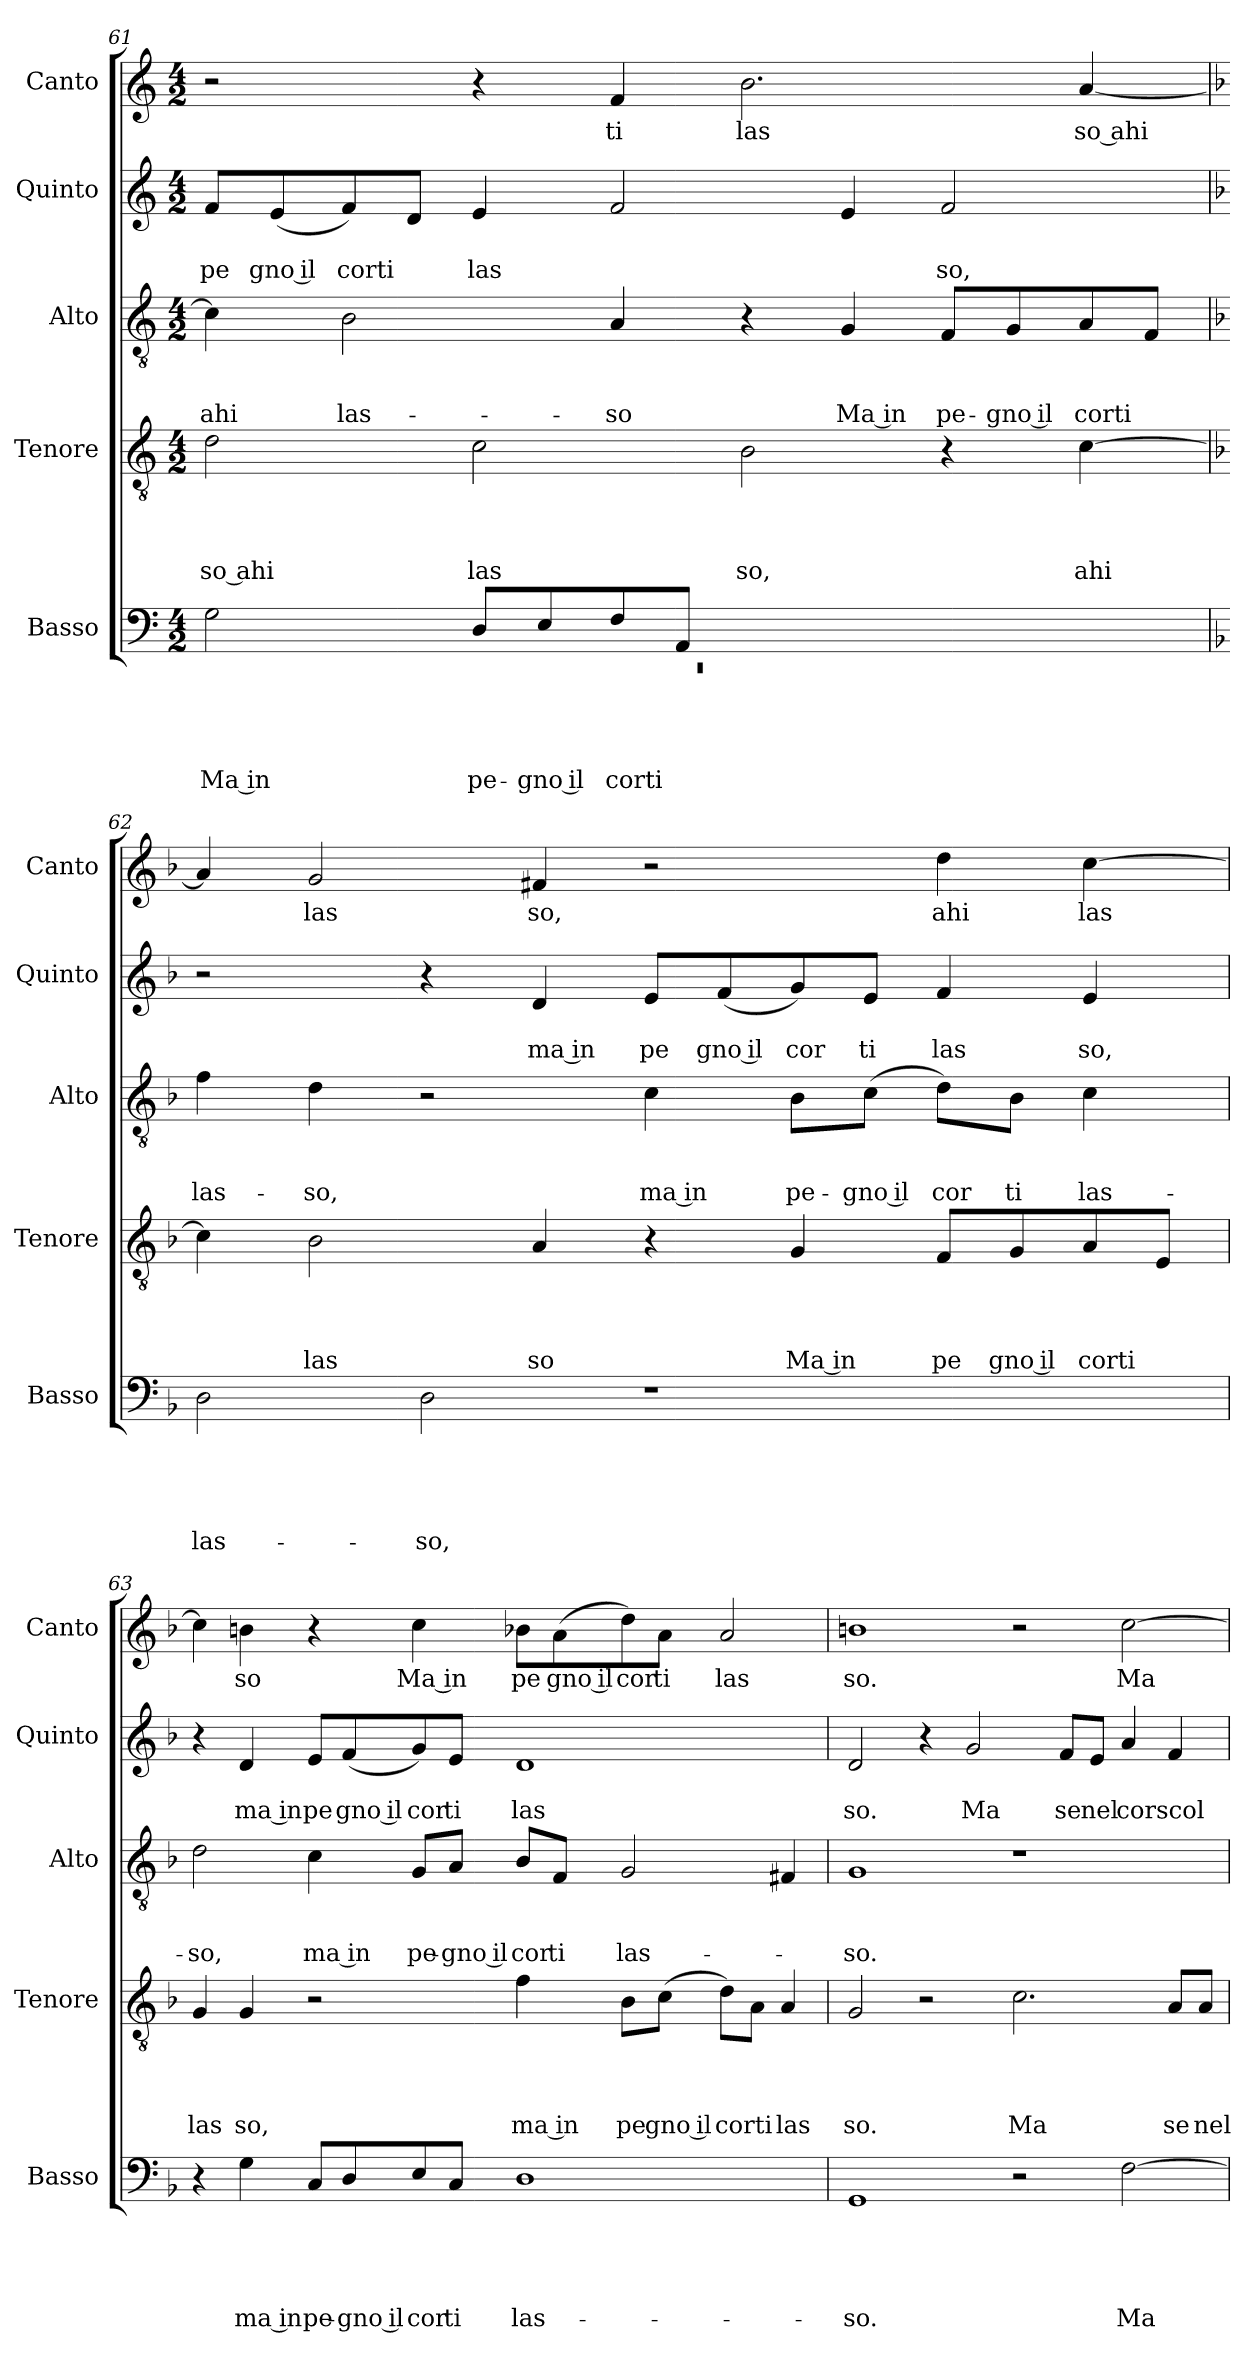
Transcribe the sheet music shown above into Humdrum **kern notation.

**kern	**text	**text	**text	**text	**text	**kern	**text	**text	**text	**text	**kern	**text	**text	**text	**kern	**text	**text	**kern	**text
*part5	*part5	*part5	*part5	*part5	*part5	*part4	*part4	*part4	*part4	*part4	*part3	*part3	*part3	*part3	*part2	*part2	*part2	*part1	*part1
*staff5	*staff5	*staff5	*staff5	*staff5	*staff5	*staff4	*staff4	*staff4	*staff4	*staff4	*staff3	*staff3	*staff3	*staff3	*staff2	*staff2	*staff2	*staff1	*staff1
*I"Basso	*	*	*	*	*	*I"Tenore	*	*	*	*	*I"Alto	*	*	*	*I"Quinto	*	*	*I"Canto	*
*I'Basso	*	*	*	*	*	*I'Tenore	*	*	*	*	*I'Alto	*	*	*	*I'Quinto	*	*	*I'Canto	*
*clefF4	*	*	*	*	*	*clefGv2	*	*	*	*	*clefGv2	*	*	*	*clefG2	*	*	*clefG2	*
*k[]	*	*	*	*	*	*k[]	*	*	*	*	*k[]	*	*	*	*k[]	*	*	*k[]	*
*C:	*	*	*	*	*	*C:	*	*	*	*	*C:	*	*	*	*C:	*	*	*C:	*
*M4/2	*	*	*	*	*	*M4/2	*	*	*	*	*M4/2	*	*	*	*M4/2	*	*	*M4/2	*
=61	=61	=61	=61	=61	=61	=61	=61	=61	=61	=61	=61	=61	=61	=61	=61	=61	=61	=61	=61
*^	*	*	*	*	*	*	*	*	*	*	*	*	*	*	*	*	*	*	*
!	!LO:N:vis=1	!	!	!	!	!LO:LY:b:rj	!	!	!	!	!LO:LY:b:rj	!	!	!	!LO:LY:b:rj	!	!	!LO:LY:b	!	!
*	*^	*	*	*	*	*	*	*	*	*	*	*	*	*	*	*	*	*	*	*
0ryy	0rEE	2G\	.	.	.	.	-Ma in	2d\	.	.	.	so ahi	4c\]	.	.	ahi	8f/L	.	pe	2r	.
!	!	!	!	!	!	!	!	!	!	!	!	!	!	!	!	!	!	!	!LO:LY:b:rj	!	!
.	.	.	.	.	.	.	.	.	.	.	.	.	.	.	.	.	(<8e/	.	gno il	.	.
!	!	!	!	!	!	!	!	!	!	!	!	!	!	!	!	!LO:LY:b	!	!	!LO:LY:b	!	!
.	.	.	.	.	.	.	.	.	.	.	.	.	2B\	.	.	las-	8f/)	.	corti	.	.
.	.	.	.	.	.	.	.	.	.	.	.	.	.	.	.	.	8d/J	.	.	.	.
!	!	!	!	!	!	!	!LO:LY:b	!	!	!	!	!LO:LY:b	!	!	!	!	!	!	!LO:LY:b	!	!
.	.	8D/L	.	.	.	.	pe-	2c\	.	.	.	las	.	.	.	.	4e/	.	las	4r	.
!	!	!	!	!	!	!	!LO:LY:b:rj	!	!	!	!	!	!	!	!	!	!	!	!	!	!
.	.	8E/	.	.	.	.	-gno il	.	.	.	.	.	.	.	.	.	.	.	.	.	.
!	!	!	!	!	!	!	!LO:LY:b	!	!	!	!	!	!	!	!	!LO:LY:b	!	!	!	!	!LO:LY:b
.	.	8F/	.	.	.	.	corti	.	.	.	.	.	4A/	.	.	-so	2f/	.	.	4f/	ti
.	.	8AA/J	.	.	.	.	.	.	.	.	.	.	.	.	.	.	.	.	.	.	.
!	!	!	!	!	!	!	!	!	!	!	!	!LO:LY:b	!	!	!	!	!	!	!	!	!LO:LY:b
.	.	1ryy	.	.	.	.	.	2B\	.	.	.	so,	4r	.	.	.	.	.	.	2.b\	las
!	!	!	!	!	!	!	!	!	!	!	!	!	!	!	!	!LO:LY:b:rj	!	!	!	!	!
.	.	.	.	.	.	.	.	.	.	.	.	.	4G/	.	.	Ma in	4e/	.	.	.	.
!	!	!	!	!	!	!	!	!	!	!	!	!	!	!	!	!LO:LY:b	!	!	!LO:LY:b	!	!
.	.	.	.	.	.	.	.	4r	.	.	.	.	8F/L	.	.	pe-	2f/	.	so,	.	.
!	!	!	!	!	!	!	!	!	!	!	!	!	!	!	!	!LO:LY:b:rj	!	!	!	!	!
.	.	.	.	.	.	.	.	.	.	.	.	.	8G/	.	.	-gno il	.	.	.	.	.
!	!	!	!	!	!	!	!	!	!	!	!	!LO:LY:b	!	!	!	!LO:LY:b	!	!	!	!	!LO:LY:b
.	.	.	.	.	.	.	.	[>4c\	.	.	.	ahi	8A/	.	.	corti	.	.	.	[>4a/	so ahi
.	.	.	.	.	.	.	.	.	.	.	.	.	8F/J	.	.	.	.	.	.	.	.
*v	*v	*v	*	*	*	*	*	*	*	*	*	*	*	*	*	*	*	*	*	*	*
!!LO:PB:g=z
=62	=62	=62	=62	=62	=62	=62	=62	=62	=62	=62	=62	=62	=62	=62	=62	=62	=62	=62	=62
*k[b-]	*	*	*	*	*	*k[b-]	*	*	*	*	*k[b-]	*	*	*	*k[b-]	*	*	*k[b-]	*
*F:	*	*	*	*	*	*F:	*	*	*	*	*F:	*	*	*	*F:	*	*	*F:	*
!	!	!	!	!	!LO:LY:b	!	!	!	!	!	!	!	!	!LO:LY:b	!	!	!	!	!
2D\	.	.	.	.	las-	4c\]	.	.	.	.	4f\	.	.	las-	2r	.	.	4a/]	.
!	!	!	!	!	!	!	!	!	!	!LO:LY:b	!	!	!	!LO:LY:b	!	!	!	!	!LO:LY:b
.	.	.	.	.	.	2B-\	.	.	.	las	4d\	.	.	-so,	.	.	.	2g/	las
!	!	!	!	!	!LO:LY:b	!	!	!	!	!	!	!	!	!	!	!	!	!	!
2D\	.	.	.	.	-so,	.	.	.	.	.	2r	.	.	.	4r	.	.	.	.
!	!	!	!	!	!	!	!	!	!	!LO:LY:b	!	!	!	!	!	!	!LO:LY:b:rj	!	!LO:LY:b
.	.	.	.	.	.	4A/	.	.	.	so	.	.	.	.	4d/	.	ma in	4f#X/	so,
!	!	!	!	!	!	!	!	!	!	!	!	!	!	!LO:LY:b:rj	!	!	!LO:LY:b	!	!
1r	.	.	.	.	.	4r	.	.	.	.	4c\	.	.	ma in	8e/L	.	pe	2r	.
!	!	!	!	!	!	!	!	!	!	!	!	!	!	!	!	!	!LO:LY:b:rj	!	!
.	.	.	.	.	.	.	.	.	.	.	.	.	.	.	(<8f/	.	gno il	.	.
!	!	!	!	!	!	!	!	!	!	!LO:LY:b:rj	!	!	!	!LO:LY:b	!	!	!LO:LY:b	!	!
.	.	.	.	.	.	4G/	.	.	.	Ma in	8B-\L	.	.	pe-	8g/)	.	cor	.	.
!	!	!	!	!	!	!	!	!	!	!	!	!	!	!LO:LY:b:rj	!	!	!LO:LY:b	!	!
.	.	.	.	.	.	.	.	.	.	.	(<8c\J	.	.	-gno il	8e/J	.	ti	.	.
!	!	!	!	!	!	!	!	!	!	!LO:LY:b	!	!	!	!LO:LY:b	!	!	!LO:LY:b	!	!LO:LY:b
.	.	.	.	.	.	8F/L	.	.	.	pe	8d\L)	.	.	cor	4f/	.	las	4dd\	ahi
!	!	!	!	!	!	!	!	!	!	!LO:LY:b:rj	!	!	!	!LO:LY:b	!	!	!	!	!
.	.	.	.	.	.	8G/	.	.	.	gno il	8B-\J	.	.	ti	.	.	.	.	.
!	!	!	!	!	!	!	!	!	!	!LO:LY:b	!	!	!	!LO:LY:b	!	!	!LO:LY:b	!	!LO:LY:b
.	.	.	.	.	.	8A/	.	.	.	corti	4c\	.	.	las-	4e/	.	so,	[>4cc\	las
.	.	.	.	.	.	8E/J	.	.	.	.	.	.	.	.	.	.	.	.	.
=63	=63	=63	=63	=63	=63	=63	=63	=63	=63	=63	=63	=63	=63	=63	=63	=63	=63	=63	=63
!	!	!	!	!	!	!	!	!	!	!LO:LY:b	!	!	!	!LO:LY:b	!	!	!	!	!
4r	.	.	.	.	.	4G/	.	.	.	las	2d\	.	.	-so,	4r	.	.	4cc>\]	.
!	!	!	!	!	!LO:LY:b:rj	!	!	!	!	!LO:LY:b	!	!	!	!	!	!	!LO:LY:b:rj	!	!LO:LY:b
4G\	.	.	.	.	ma in	4G/	.	.	.	so,	.	.	.	.	4d/	.	ma in	4bn\	so
!	!	!	!	!	!LO:LY:b	!	!	!	!	!	!	!	!	!LO:LY:b:rj	!	!	!LO:LY:b	!	!
8C/L	.	.	.	.	pe-	2r	.	.	.	.	4c\	.	.	ma in	8e/L	.	pe	4r	.
!	!	!	!	!	!LO:LY:b:rj	!	!	!	!	!	!	!	!	!	!	!	!LO:LY:b:rj	!	!
8D/	.	.	.	.	-gno il	.	.	.	.	.	.	.	.	.	(<8f/	.	gno il	.	.
!	!	!	!	!	!LO:LY:b	!	!	!	!	!	!	!	!	!LO:LY:b	!	!	!LO:LY:b	!	!LO:LY:b:rj
8E/	.	.	.	.	cor	.	.	.	.	.	8G/L	.	.	pe-	8g/)	.	cor	4cc\	Ma in
!	!	!	!	!	!LO:LY:b	!	!	!	!	!	!	!	!	!LO:LY:b:rj	!	!	!LO:LY:b	!	!
8C/J	.	.	.	.	ti	.	.	.	.	.	8A/J	.	.	-gno il	8e/J	.	ti	.	.
!	!	!	!	!	!LO:LY:b	!	!	!	!	!LO:LY:b:rj	!	!	!	!LO:LY:b	!	!	!LO:LY:b	!	!LO:LY:b
1D	.	.	.	.	las-	4f\	.	.	.	ma in	8B-/L	.	.	cor	1d	.	las	8b-X\L	pe
!	!	!	!	!	!	!	!	!	!	!	!	!	!	!LO:LY:b	!	!	!	!	!LO:LY:b:rj
.	.	.	.	.	.	.	.	.	.	.	8F/J	.	.	ti	.	.	.	(<8a\	gno il
!	!	!	!	!	!	!	!	!	!	!LO:LY:b	!	!	!	!LO:LY:b	!	!	!	!	!LO:LY:b
.	.	.	.	.	.	8B-\L	.	.	.	pe	2G/	.	.	las-	.	.	.	8dd\)	cor
!	!	!	!	!	!	!	!	!	!	!LO:LY:b:rj	!	!	!	!	!	!	!	!	!LO:LY:b
.	.	.	.	.	.	(<8c\J	.	.	.	gno il	.	.	.	.	.	.	.	8a\J	ti
!	!	!	!	!	!	!	!	!	!	!LO:LY:b	!	!	!	!	!	!	!	!	!LO:LY:b
.	.	.	.	.	.	8d\L)	.	.	.	corti	.	.	.	.	.	.	.	2a/	las
.	.	.	.	.	.	8A\J	.	.	.	.	.	.	.	.	.	.	.	.	.
!	!	!	!	!	!	!	!	!	!	!LO:LY:b	!	!	!	!	!	!	!	!	!
.	.	.	.	.	.	4A/	.	.	.	las	4F#X/	.	.	.	.	.	.	.	.
=64	=64	=64	=64	=64	=64	=64	=64	=64	=64	=64	=64	=64	=64	=64	=64	=64	=64	=64	=64
!	!	!	!	!	!LO:LY:b	!	!	!	!	!LO:LY:b	!	!	!	!LO:LY:b	!	!	!LO:LY:b	!	!LO:LY:b
1GG	.	.	.	.	-so.	2G/	.	.	.	so.	1G	.	.	-so.	2d/	.	so.	1bn	so.
.	.	.	.	.	.	2r	.	.	.	.	.	.	.	.	4r	.	.	.	.
!	!	!	!	!	!	!	!	!	!	!	!	!	!	!	!	!	!LO:LY:b	!	!
.	.	.	.	.	.	.	.	.	.	.	.	.	.	.	2g/	.	Ma	.	.
!	!	!	!	!	!	!	!	!	!	!LO:LY:b	!	!	!	!	!	!	!	!	!
2r	.	.	.	.	.	2.c\	.	.	.	Ma	1r	.	.	.	.	.	.	2r	.
!	!	!	!	!	!	!	!	!	!	!	!	!	!	!	!	!	!LO:LY:b	!	!
.	.	.	.	.	.	.	.	.	.	.	.	.	.	.	8f/L	.	se	.	.
!	!	!	!	!	!	!	!	!	!	!	!	!	!	!	!	!	!LO:LY:b	!	!
.	.	.	.	.	.	.	.	.	.	.	.	.	.	.	8e/J	.	nel	.	.
!	!	!	!	!	!LO:LY:b	!	!	!	!	!	!	!	!	!	!	!	!LO:LY:b	!	!LO:LY:b
[<2F\	.	.	.	.	Ma	.	.	.	.	.	.	.	.	.	4a/	.	corscol	[<2cc\	Ma
!	!	!	!	!	!	!	!	!	!	!LO:LY:b	!	!	!	!	!	!	!	!	!
.	.	.	.	.	.	8A/L	.	.	.	se	.	.	.	.	4f/	.	.	.	.
!	!	!	!	!	!	!	!	!	!	!LO:LY:b	!	!	!	!	!	!	!	!	!
.	.	.	.	.	.	8A/J	.	.	.	nel	.	.	.	.	.	.	.	.	.
=	=	=	=	=	=	=	=	=	=	=	=	=	=	=	=	=	=	=	=
*-	*-	*-	*-	*-	*-	*-	*-	*-	*-	*-	*-	*-	*-	*-	*-	*-	*-	*-	*-
